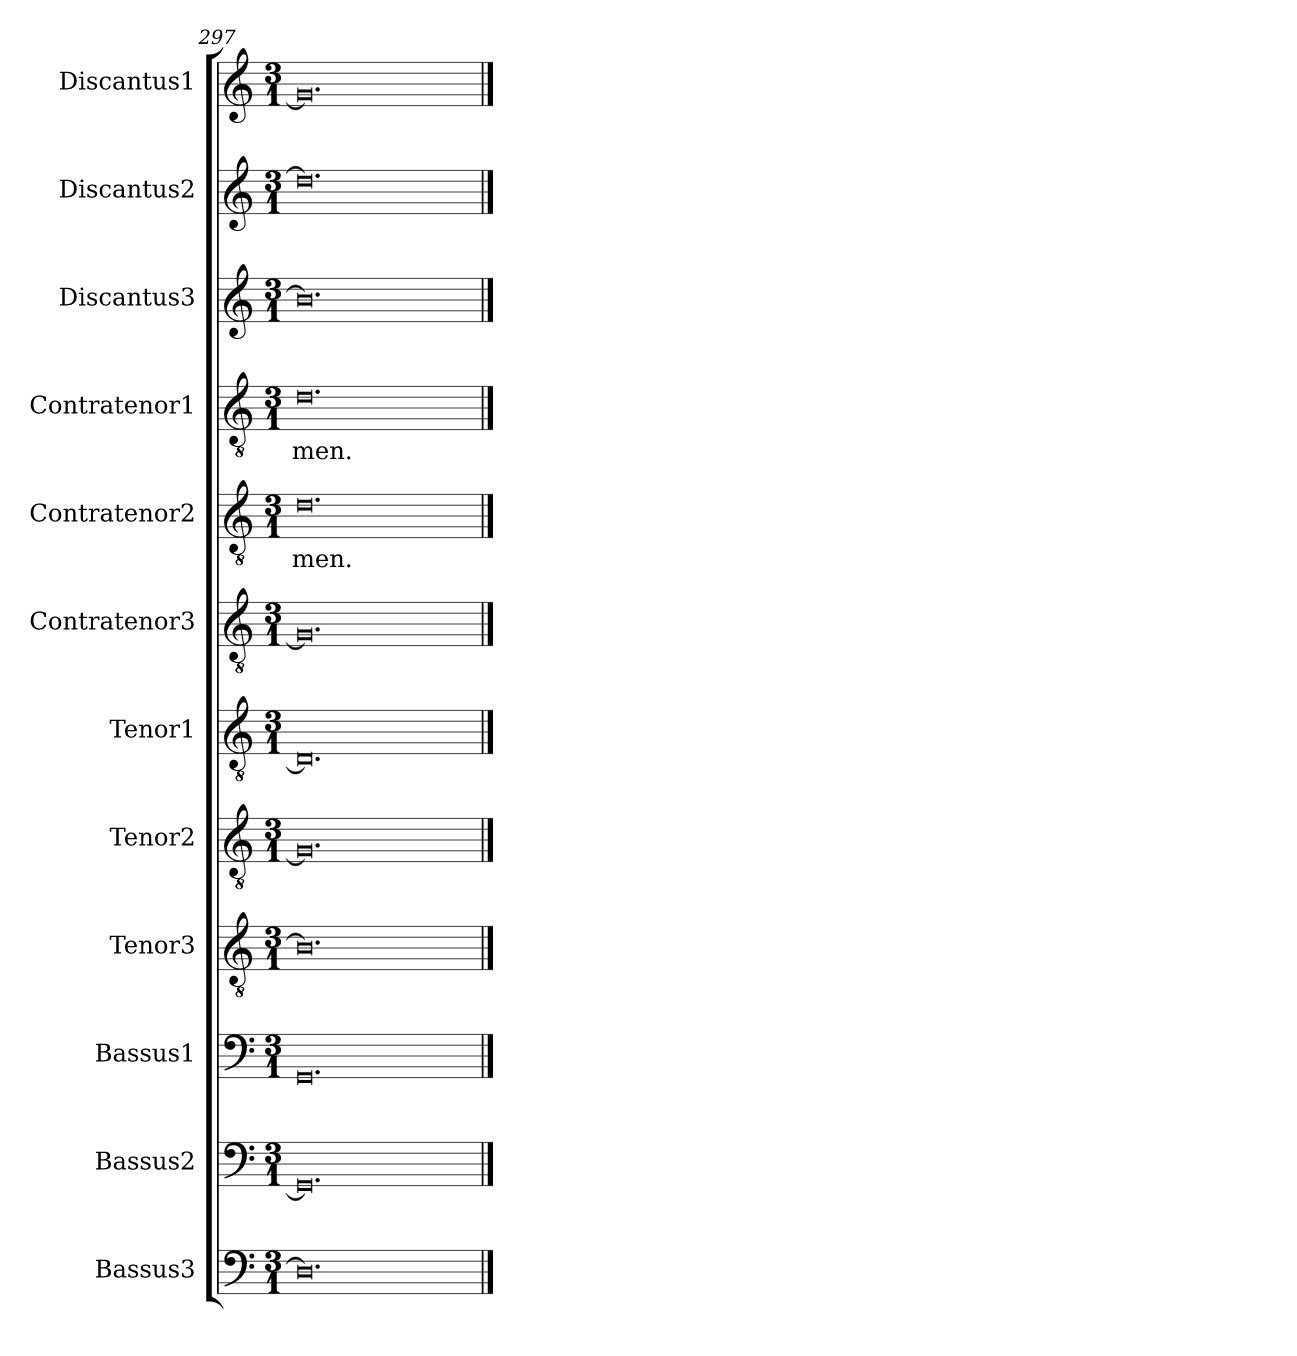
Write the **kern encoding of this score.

**kern	**kern	**kern	**kern	**kern	**kern	**kern	**kern	**text	**kern	**text	**kern	**kern	**kern
*part12	*part11	*part10	*part9	*part8	*part7	*part6	*part5	*part5	*part4	*part4	*part3	*part2	*part1
*staff12	*staff11	*staff10	*staff9	*staff8	*staff7	*staff6	*staff5	*staff5	*staff4	*staff4	*staff3	*staff2	*staff1
*I"Bassus3	*I"Bassus2	*I"Bassus1	*I"Tenor3	*I"Tenor2	*I"Tenor1	*I"Contratenor3	*I"Contratenor2	*	*I"Contratenor1	*	*I"Discantus3	*I"Discantus2	*I"Discantus1
*I'B3	*I'B2	*I'B1	*I'T3	*I'T2	*I'T1	*I'Ct3	*I'Ct2	*	*I'Ct1	*	*I'D3	*I'D2	*I'D1
*clefF4	*clefF4	*clefF4	*clefGv2	*clefGv2	*clefGv2	*clefGv2	*clefGv2	*	*clefGv2	*	*clefG2	*clefG2	*clefG2
*k[]	*k[]	*k[]	*k[]	*k[]	*k[]	*k[]	*k[]	*	*k[]	*	*k[]	*k[]	*k[]
*M3/1	*M3/1	*M3/1	*M3/1	*M3/1	*M3/1	*M3/1	*M3/1	*	*M3/1	*	*M3/1	*M3/1	*M3/1
=297	=297	=297	=297	=297	=297	=297	=297	=297	=297	=297	=297	=297	=297
0.D]	0.GG]	0.GG	0.B]	0.G]	0.D]	0.G]	0.d	-men.	0.d	-men.	0.b]	0.dd]	0.g]
==	==	==	==	==	==	==	==	==	==	==	==	==	==
*-	*-	*-	*-	*-	*-	*-	*-	*-	*-	*-	*-	*-	*-
